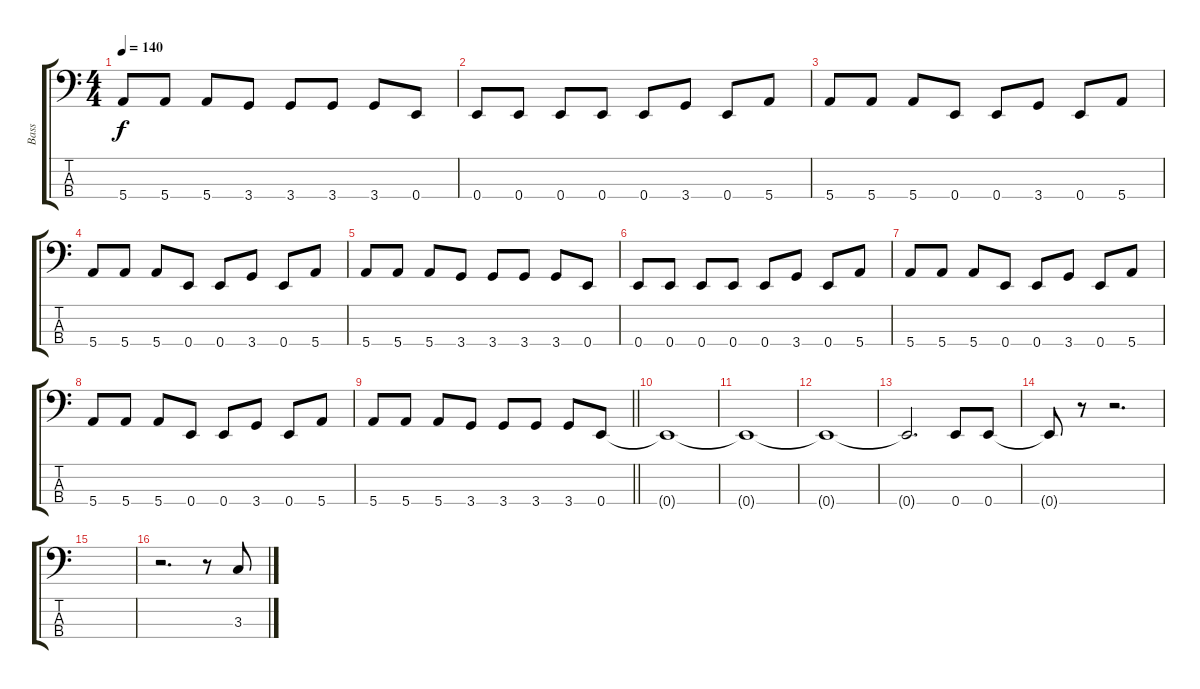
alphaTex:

\track ("Bass" "Bass") {instrument electricbassfinger}
\staff {score tabs}
\tuning (G2 D2 A1 E1) {hide}
\ts (4 4)
\tempo 140
\clef f4
\ks c
5.4.8{dy f} 5.4.8 5.4.8 3.4.8 3.4.8 3.4.8 3.4.8 0.4.8 |
0.4.8 0.4.8 0.4.8 0.4.8 0.4.8 3.4.8 0.4.8 5.4.8 |
5.4.8 5.4.8 5.4.8 0.4.8 0.4.8 3.4.8 0.4.8 5.4.8 |
5.4.8 5.4.8 5.4.8 0.4.8 0.4.8 3.4.8 0.4.8 5.4.8 |
5.4.8 5.4.8 5.4.8 3.4.8 3.4.8 3.4.8 3.4.8 0.4.8 |
0.4.8 0.4.8 0.4.8 0.4.8 0.4.8 3.4.8 0.4.8 5.4.8 |
5.4.8 5.4.8 5.4.8 0.4.8 0.4.8 3.4.8 0.4.8 5.4.8 |
5.4.8 5.4.8 5.4.8 0.4.8 0.4.8 3.4.8 0.4.8 5.4.8 |
\barLineRight lightlight
5.4.8 5.4.8 5.4.8 3.4.8 3.4.8 3.4.8 3.4.8 0.4.8 |
\section ("" "")
0.4{t}.1 |
0.4{t}.1 |
0.4{t}.1 |
0.4{t}.2{d} 0.4.8 0.4.8 |
0.4{t}.8 r.8 r.2{d} |
|
r.2{d} r.8 3.3.8
